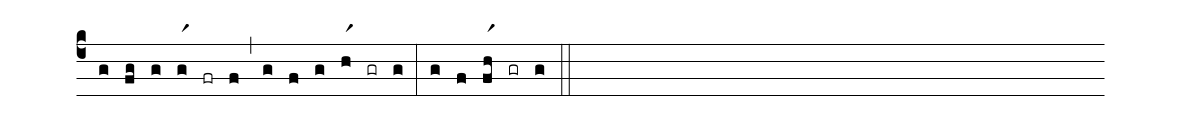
%%
(c4)
(g) (fg)
(g) (gr1) (fr) (f) (,)
(g) (f) (g) (hr1) (gr) (g) (:)
(g) (f) (fhr1) (gr) (g) (::)
